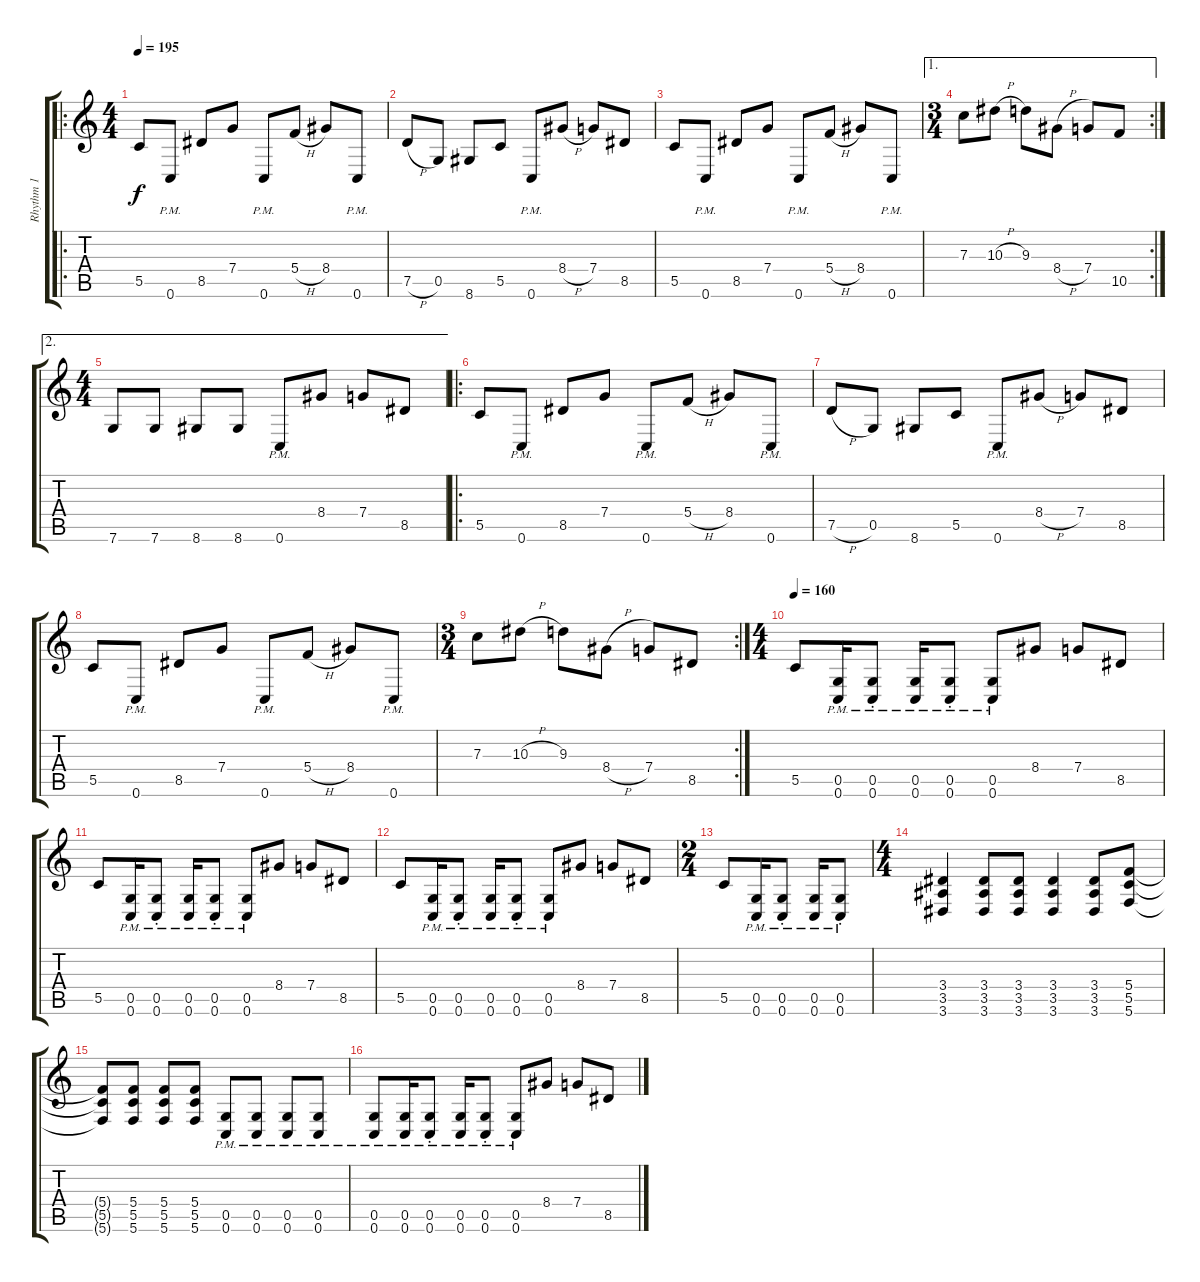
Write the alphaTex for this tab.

\track ("Rhythm 1" "Rhythm 1") {instrument distortionguitar}
\staff {score tabs}
\tuning (D4 A3 F3 C3 G2 C2) {hide}
\ro
\ts (4 4)
\tempo 195
\clef g2
\ks c
5.5.8{dy f} 0.6{pm}.8 8.5.8 7.4.8 0.6{pm}.8 5.4{h}.8 8.4.8 0.6{pm}.8 |
7.5{h}.8 0.5.8 8.6.8 5.5.8 0.6{pm}.8 8.4{h}.8 7.4.8 8.5.8 |
5.5.8 0.6{pm}.8 8.5.8 7.4.8 0.6{pm}.8 5.4{h}.8 8.4.8 0.6{pm}.8 |
\ae 1
\rc 2
\ts (3 4)
7.3.8 10.3{h}.8 9.3.8 8.4{h}.8 7.4.8 10.5.8 |
\ae 2
\ts (4 4)
7.6.8 7.6.8 8.6.8 8.6.8 0.6{pm}.8 8.4.8 7.4.8 8.5.8 |
\ro
5.5.8 0.6{pm}.8 8.5.8 7.4.8 0.6{pm}.8 5.4{h}.8 8.4.8 0.6{pm}.8 |
7.5{h}.8 0.5.8 8.6.8 5.5.8 0.6{pm}.8 8.4{h}.8 7.4.8 8.5.8 |
5.5.8 0.6{pm}.8 8.5.8 7.4.8 0.6{pm}.8 5.4{h}.8 8.4.8 0.6{pm}.8 |
\rc 2
\ts (3 4)
7.3.8 10.3{h}.8 9.3.8 8.4{h}.8 7.4.8 8.5.8 |
\ts (4 4)
\tempo 160
5.5.8 (0.5{pm} 0.6{pm}).16 (0.5{pm st} 0.6{pm st}).8 (0.5{pm} 0.6{pm}).16 (0.5{pm st} 0.6{pm st}).8 (0.5{pm} 0.6{pm}).8 8.4.8 7.4.8 8.5.8 |
5.5.8 (0.5{pm} 0.6{pm}).16 (0.5{pm st} 0.6{pm st}).8 (0.5{pm} 0.6{pm}).16 (0.5{pm st} 0.6{pm st}).8 (0.5{pm} 0.6{pm}).8 8.4.8 7.4.8 8.5.8 |
5.5.8 (0.5{pm} 0.6{pm}).16 (0.5{pm st} 0.6{pm st}).8 (0.5{pm} 0.6{pm}).16 (0.5{pm st} 0.6{pm st}).8 (0.5{pm} 0.6{pm}).8 8.4.8 7.4.8 8.5.8 |
\ts (2 4)
5.5.8 (0.5{pm} 0.6{pm}).16 (0.5{pm st} 0.6{pm st}).8 (0.5{pm} 0.6{pm}).16 (0.5{pm st} 0.6{pm st}).8 |
\ts (4 4)
(3.4 3.5 3.6).4 (3.4 3.5 3.6).8 (3.4 3.5 3.6).8 (3.4 3.5 3.6).4 (3.4 3.5 3.6).8 (5.4 5.5 5.6).8 |
(5.4{t} 5.5{t} 5.6{t}).8 (5.4 5.5 5.6).8 (5.4 5.5 5.6).8 (5.4 5.5 5.6).8 (0.5{pm} 0.6{pm}).8 (0.5{pm} 0.6{pm}).8 (0.5{pm} 0.6{pm}).8 (0.5{pm} 0.6{pm}).8 |
(0.5{pm} 0.6{pm}).8 (0.5{pm} 0.6{pm}).16 (0.5{pm st} 0.6{pm st}).8 (0.5{pm} 0.6{pm}).16 (0.5{pm st} 0.6{pm st}).8 (0.5{pm} 0.6{pm}).8 8.4.8 7.4.8 8.5.8
